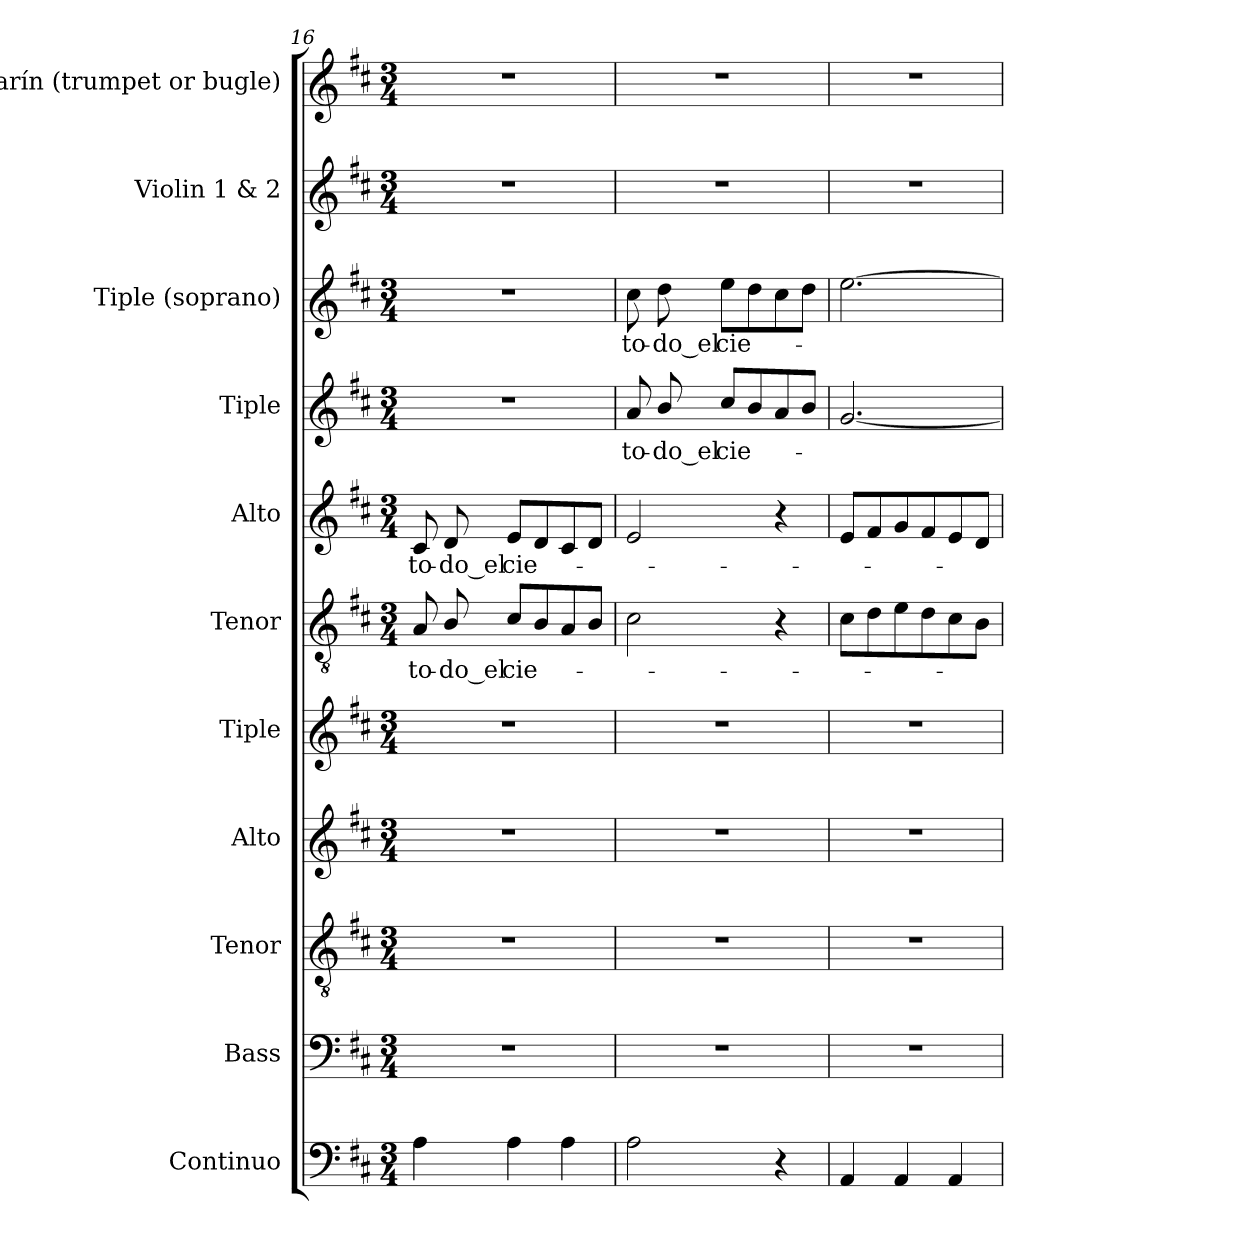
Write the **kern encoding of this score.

**kern	**kern	**kern	**kern	**kern	**kern	**text	**kern	**text	**kern	**text	**kern	**text	**kern	**kern
*part11	*part10	*part9	*part8	*part7	*part6	*part6	*part5	*part5	*part4	*part4	*part3	*part3	*part2	*part1
*staff11	*staff10	*staff9	*staff8	*staff7	*staff6	*staff6	*staff5	*staff5	*staff4	*staff4	*staff3	*staff3	*staff2	*staff1
*I"Continuo	*I"Bass	*I"Tenor	*I"Alto	*I"Tiple	*I"Tenor	*	*I"Alto	*	*I"Tiple	*	*I"Tiple (soprano)	*	*I"Violin 1  & 2	*I"Clarín (trumpet or bugle)
*I'Cont.	*I'B.	*I'T.	*I'A.	*	*I'T.	*	*I'A.	*	*	*	*I'S.	*	*	*I'Tr.
!!LO:PB:g=z
*clefF4	*clefF4	*clefGv2	*clefG2	*clefG2	*clefGv2	*	*clefG2	*	*clefG2	*	*clefG2	*	*clefG2	*clefG2
*	*	*ITrd7c12	*	*	*ITrd7c12	*	*	*	*	*	*	*	*	*
*k[f#c#]	*k[f#c#]	*k[f#c#]	*k[f#c#]	*k[f#c#]	*k[f#c#]	*	*k[f#c#]	*	*k[f#c#]	*	*k[f#c#]	*	*k[f#c#]	*k[f#c#]
*D:	*D:	*D:	*D:	*D:	*D:	*	*D:	*	*D:	*	*D:	*	*D:	*D:
*M3/4	*M3/4	*M3/4	*M3/4	*M3/4	*M3/4	*	*M3/4	*	*M3/4	*	*M3/4	*	*M3/4	*M3/4
=16	=16	=16	=16	=16	=16	=16	=16	=16	=16	=16	=16	=16	=16	=16
!	!LO:N:vis=1	!LO:N:vis=1	!LO:N:vis=1	!LO:N:vis=1	!	!	!	!	!	!	!	!	!	!
!	!	!	!	!	!	!LO:LY:b:color=#000000	!	!	!	!	!	!	!	!
!	!	!	!	!	!	!	!	!LO:LY:b:color=#000000	!LO:N:vis=1	!	!LO:N:vis=1	!	!LO:N:vis=1	!LO:N:vis=1
4Ai\	2.r	2.r	2.r	2.r	8AAi/	to-	8c#i/	to-	2.r	.	2.r	.	2.r	2.r
!	!	!	!	!	!	!LO:LY:b:color=#000000	!	!	!	!	!	!	!	!
!	!	!	!	!	!	!	!	!LO:LY:b:color=#000000	!	!	!	!	!	!
.	.	.	.	.	8BBi/	-do_el	8di/	-do_el	.	.	.	.	.	.
!	!	!	!	!	!	!LO:LY:b:color=#000000	!	!	!	!	!	!	!	!
!	!	!	!	!	!	!	!	!LO:LY:b:color=#000000	!	!	!	!	!	!
4Ai\	.	.	.	.	8C#i/L	cie-	8ei/L	cie-	.	.	.	.	.	.
.	.	.	.	.	8BBi/	.	8di/	.	.	.	.	.	.	.
4Ai\	.	.	.	.	8AAi/	.	8c#i/	.	.	.	.	.	.	.
.	.	.	.	.	8BBi/J	.	8di/J	.	.	.	.	.	.	.
=17	=17	=17	=17	=17	=17	=17	=17	=17	=17	=17	=17	=17	=17	=17
!	!LO:N:vis=1	!LO:N:vis=1	!LO:N:vis=1	!LO:N:vis=1	!	!	!	!	!	!	!	!	!	!
!	!	!	!	!	!	!	!	!	!	!LO:LY:b:color=#000000	!	!	!	!
!	!	!	!	!	!	!	!	!	!	!	!	!LO:LY:b:color=#000000	!LO:N:vis=1	!LO:N:vis=1
2Ai\	2.r	2.r	2.r	2.r	2C#i\	.	2ei/	.	8ai/	to-	8cc#i\	to-	2.r	2.r
!	!	!	!	!	!	!	!	!	!	!LO:LY:b:color=#000000	!	!	!	!
!	!	!	!	!	!	!	!	!	!	!	!	!LO:LY:b:color=#000000	!	!
.	.	.	.	.	.	.	.	.	8bi/	-do_el	8ddi\	-do_el	.	.
!	!	!	!	!	!	!	!	!	!	!LO:LY:b:color=#000000	!	!	!	!
!	!	!	!	!	!	!	!	!	!	!	!	!LO:LY:b:color=#000000	!	!
.	.	.	.	.	.	.	.	.	8cc#i/L	cie-	8eei\L	cie-	.	.
.	.	.	.	.	.	.	.	.	8bi/	.	8ddi\	.	.	.
4r	.	.	.	.	4r	.	4r	.	8ai/	.	8cc#i\	.	.	.
.	.	.	.	.	.	.	.	.	8bi/J	.	8ddi\J	.	.	.
=18	=18	=18	=18	=18	=18	=18	=18	=18	=18	=18	=18	=18	=18	=18
!	!LO:N:vis=1	!LO:N:vis=1	!LO:N:vis=1	!LO:N:vis=1	!	!	!	!	!	!	!	!	!LO:N:vis=1	!LO:N:vis=1
4AAi/	2.r	2.r	2.r	2.r	8C#i\L	.	8ei/L	.	[2.gi/	.	[2.eei\	.	2.r	2.r
.	.	.	.	.	8Di\	.	8f#i/	.	.	.	.	.	.	.
4AAi/	.	.	.	.	8Ei\	.	8gi/	.	.	.	.	.	.	.
.	.	.	.	.	8Di\	.	8f#i/	.	.	.	.	.	.	.
4AAi/	.	.	.	.	8C#i\	.	8ei/	.	.	.	.	.	.	.
.	.	.	.	.	8BBi\J	.	8di/J	.	.	.	.	.	.	.
=	=	=	=	=	=	=	=	=	=	=	=	=	=	=
*-	*-	*-	*-	*-	*-	*-	*-	*-	*-	*-	*-	*-	*-	*-
